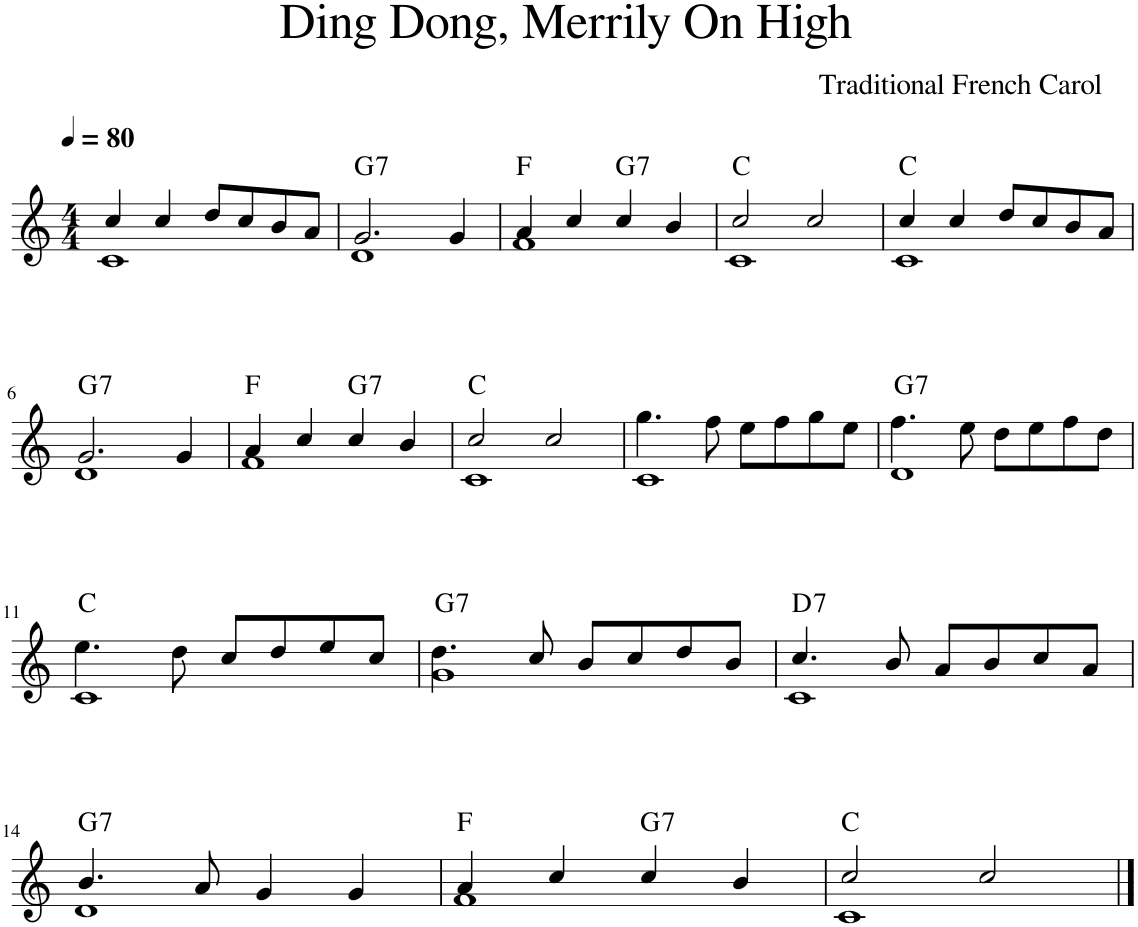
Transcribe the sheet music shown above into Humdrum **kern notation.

**kern	**harte
*part1	*part1
*staff1	*
*I"ハープ	*
*clefG2	*
*k[]	*
*M4/4	*
*MM80	*
=1	=1
*^	*
!	!	!LO:H:kt=N.C.
4cc/	1c	N
4cc/	.	.
8dd/L	.	.
8cc/	.	.
8b/	.	.
8a/J	.	.
=2	=2	=2
!	!	!LO:H:kt=7
2.g/	1d	G:7
4g/	.	.
=3	=3	=3
4a/	1f	F:maj
4cc/	.	.
!	!	!LO:H:kt=7
4cc/	.	G:7
4b/	.	.
=4	=4	=4
2cc/	1c	C:maj
2cc/	.	.
=5	=5	=5
4cc/	1c	C:maj
4cc/	.	.
8dd/L	.	.
8cc/	.	.
8b/	.	.
8a/J	.	.
!!LO:LB:g=z	!!
=6	=6	=6
!	!	!LO:H:kt=7
2.g/	1d	G:7
4g/	.	.
=7	=7	=7
4a/	1f	F:maj
4cc/	.	.
!	!	!LO:H:kt=7
4cc/	.	G:7
4b/	.	.
=8	=8	=8
2cc/	1c	C:maj
2cc/	.	.
=9	=9	=9
4.gg\	1c	.
8ff\	.	.
8ee\L	.	.
8ff\	.	.
8gg\	.	.
8ee\J	.	.
=10	=10	=10
!	!	!LO:H:kt=7
4.ff\	1d	G:7
8ee\	.	.
8dd\L	.	.
8ee\	.	.
8ff\	.	.
8dd\J	.	.
!!LO:LB:g=z	!!
=11	=11	=11
4.ee\	1c	C:maj
8dd\	.	.
8cc/L	.	.
8dd/	.	.
8ee/	.	.
8cc/J	.	.
=12	=12	=12
!	!	!LO:H:kt=7
4.dd\	1g	G:7
8cc/	.	.
8b/L	.	.
8cc/	.	.
8dd/	.	.
8b/J	.	.
=13	=13	=13
!	!	!LO:H:kt=7
4.cc/	1c	D:7
8b/	.	.
8a/L	.	.
8b/	.	.
8cc/	.	.
8a/J	.	.
!!LO:LB:g=z	!!
=14	=14	=14
!	!	!LO:H:kt=7
4.b/	1d	G:7
8a/	.	.
4g/	.	.
4g/	.	.
=15	=15	=15
4a/	1f	F:maj
4cc/	.	.
!	!	!LO:H:kt=7
4cc/	.	G:7
4b/	.	.
=16	=16	=16
2cc/	1c	C:maj
2cc/	.	.
*v	*v	*
==	==
*-	*-
